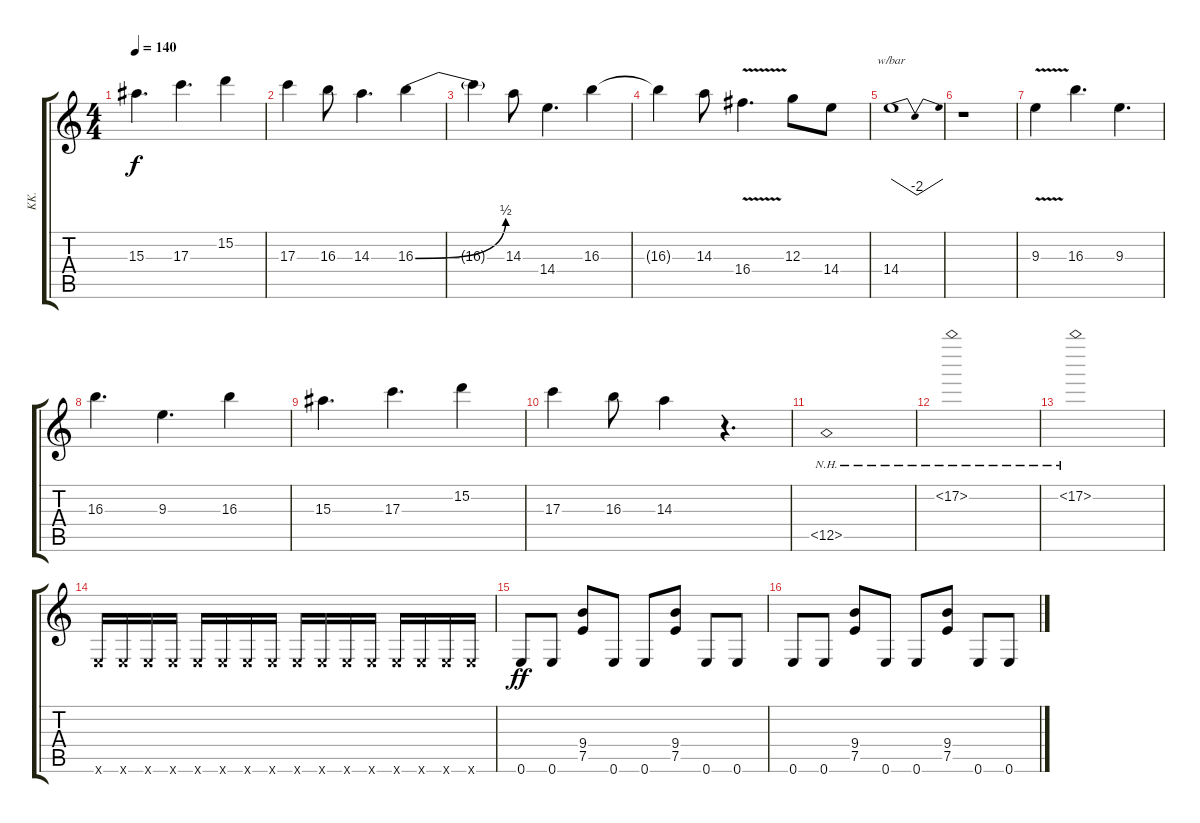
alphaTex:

\track ("KK." "KK.") {instrument distortionguitar}
\staff {score tabs}
\tuning (E4 B3 G3 D3 A2 E2) {hide}
\ts (4 4)
\tempo 140
\clef g2
\ks c
15.3.4{d dy f} 17.3.4{d} 15.2.4 |
17.3.4 16.3.8 14.3.4{d} 16.3{be (bend 0 0 60 2)}.4 |
16.3{t}.4 14.3.8 14.4.4{d} 16.3.4 |
16.3{t}.4 14.3.8 16.4{v}.4{d} 12.3.8 14.4.8 |
14.4.1{tbe (dip default 0 0 30 -8 60 0)} |
r.1 |
9.3{v}.4 16.3.4{d} 9.3.4{d} |
16.3.4{d} 9.3.4{d} 16.3.4 |
15.3.4{d} 17.3.4{d} 15.2.4 |
17.3.4 16.3.8 14.3.4 r.4{d} |
12.5{nh}.1 |
17.2{nh}.1 |
17.2{nh}.1 |
0.6{x}.16{volume 16} 0.6{x}.16 0.6{x}.16 0.6{x}.16 0.6{x}.16 0.6{x}.16 0.6{x}.16 0.6{x}.16 0.6{x}.16 0.6{x}.16 0.6{x}.16 0.6{x}.16 0.6{x}.16 0.6{x}.16 0.6{x}.16 0.6{x}.16 |
0.6.8{dy ff volume 9} 0.6.8 (9.4 7.5).8 0.6.8 0.6.8 (9.4 7.5).8 0.6.8 0.6.8 |
0.6.8 0.6.8 (9.4 7.5).8 0.6.8 0.6.8 (9.4 7.5).8 0.6.8 0.6.8
